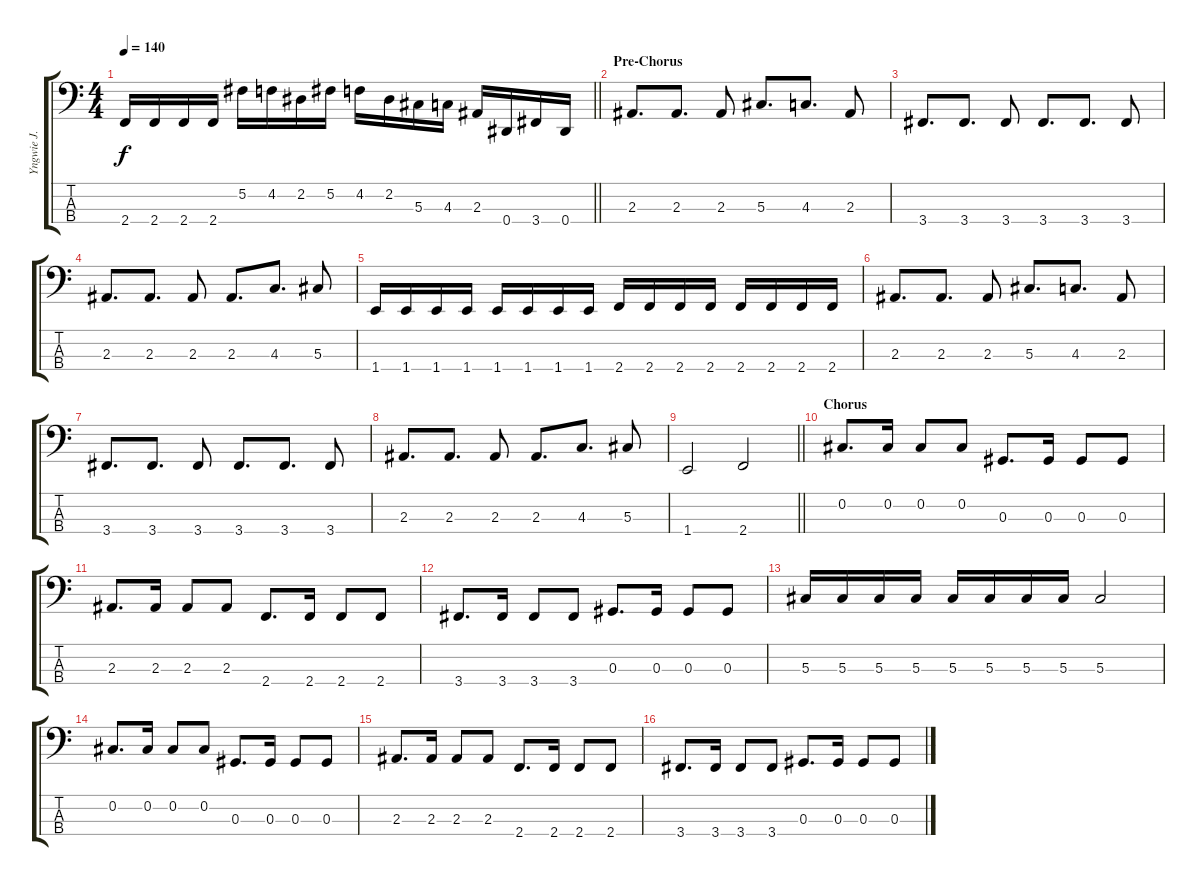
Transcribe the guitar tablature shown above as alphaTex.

\track ("Yngwie J. Malmsteen" "Yngwie J. ") {instrument electricbassfinger}
\staff {score tabs}
\tuning (Gb2 Db2 Ab1 Eb1) {hide}
\ts (4 4)
\tempo 140
\clef f4
\barLineRight lightlight
\ks c
2.4.16{dy f} 2.4.16 2.4.16 2.4.16 5.2.16 4.2.16 2.2.16 5.2.16 4.2.16 2.2.16 5.3.16 4.3.16 2.3.16 0.4.16 3.4.16 0.4.16 |
\section ("" "Pre-Chorus")
2.3.8{d} 2.3.8{d} 2.3.8 5.3.8{d} 4.3.8{d} 2.3.8 |
3.4.8{d} 3.4.8{d} 3.4.8 3.4.8{d} 3.4.8{d} 3.4.8 |
2.3.8{d} 2.3.8{d} 2.3.8 2.3.8{d} 4.3.8{d} 5.3.8 |
1.4.16 1.4.16 1.4.16 1.4.16 1.4.16 1.4.16 1.4.16 1.4.16 2.4.16 2.4.16 2.4.16 2.4.16 2.4.16 2.4.16 2.4.16 2.4.16 |
2.3.8{d} 2.3.8{d} 2.3.8 5.3.8{d} 4.3.8{d} 2.3.8 |
3.4.8{d} 3.4.8{d} 3.4.8 3.4.8{d} 3.4.8{d} 3.4.8 |
2.3.8{d} 2.3.8{d} 2.3.8 2.3.8{d} 4.3.8{d} 5.3.8 |
\barLineRight lightlight
1.4.2 2.4.2 |
\section ("" "Chorus")
0.2.8{d} 0.2.16 0.2.8 0.2.8 0.3.8{d} 0.3.16 0.3.8 0.3.8 |
2.3.8{d} 2.3.16 2.3.8 2.3.8 2.4.8{d} 2.4.16 2.4.8 2.4.8 |
3.4.8{d} 3.4.16 3.4.8 3.4.8 0.3.8{d} 0.3.16 0.3.8 0.3.8 |
5.3.16 5.3.16 5.3.16 5.3.16 5.3.16 5.3.16 5.3.16 5.3.16 5.3.2 |
0.2.8{d} 0.2.16 0.2.8 0.2.8 0.3.8{d} 0.3.16 0.3.8 0.3.8 |
2.3.8{d} 2.3.16 2.3.8 2.3.8 2.4.8{d} 2.4.16 2.4.8 2.4.8 |
3.4.8{d} 3.4.16 3.4.8 3.4.8 0.3.8{d} 0.3.16 0.3.8 0.3.8
